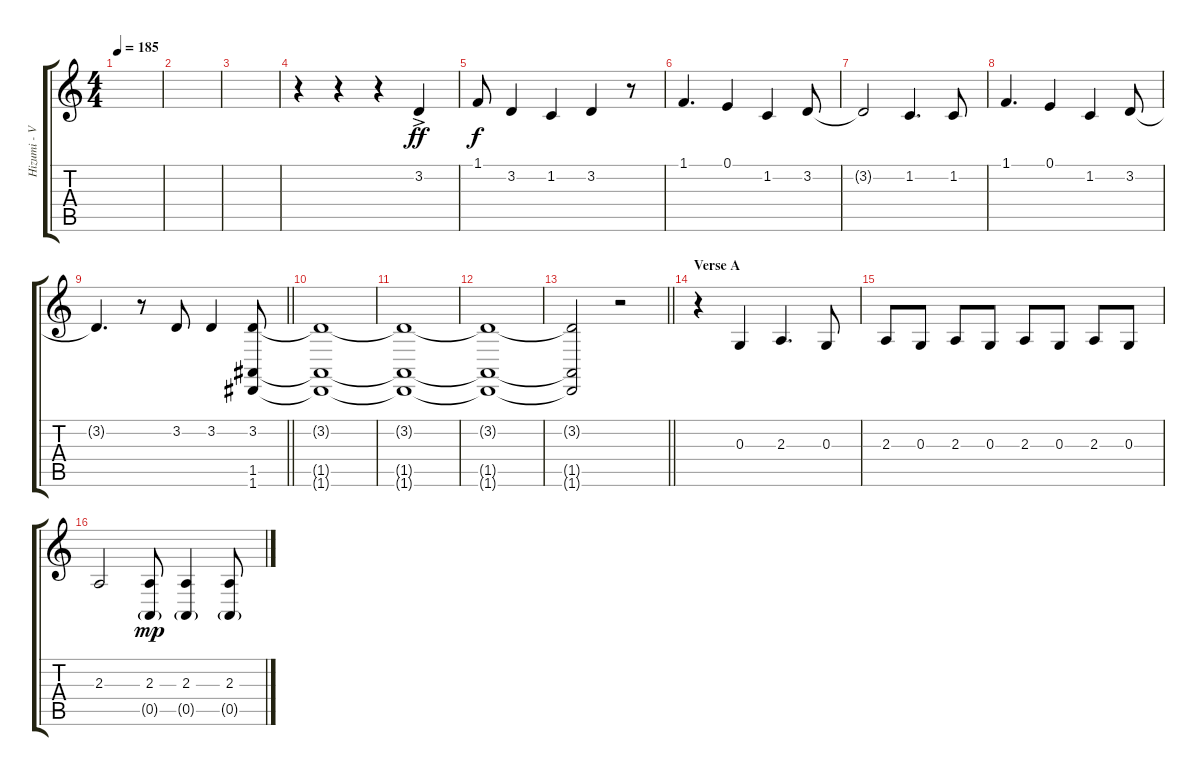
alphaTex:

\track ("Hizumi - Vocals" "Hizumi - V") {instrument lead6voice}
\staff {score tabs}
\tuning (E4 B3 G3 D3 A2 D2) {hide}
\ts (4 4)
\tempo 185
\clef g2
\ks c
|
|
|
r.4 r.4 r.4 3.2{ac}.4{dy ff} |
1.1.8{dy f} 3.2.4 1.2.4 3.2.4 r.8 |
1.1.4{d} 0.1.4 1.2.4 3.2.8 |
3.2{t}.2 1.2.4{d} 1.2.8 |
1.1.4{d} 0.1.4 1.2.4 3.2.8 |
\barLineRight lightlight
3.2{t}.4{d} r.8 3.2.8 3.2.4 (3.2 1.5 1.6).8 |
\section ("" "")
(3.2{t} 1.5{t} 1.6{t}).1 |
(3.2{t} 1.5{t} 1.6{t}).1 |
(3.2{t} 1.5{t} 1.6{t}).1 |
\barLineRight lightlight
(3.2{t} 1.5{t} 1.6{t}).2 r.2 |
\section ("" "Verse A")
r.4 0.3.4 2.3.4{d} 0.3.8 |
2.3.8 0.3.8 2.3.8 0.3.8 2.3.8 0.3.8 2.3.8 0.3.8 |
2.3.2 (2.3 0.5{g}).8{dy mp} (2.3 0.5{g}).4 (2.3 0.5{g}).8
